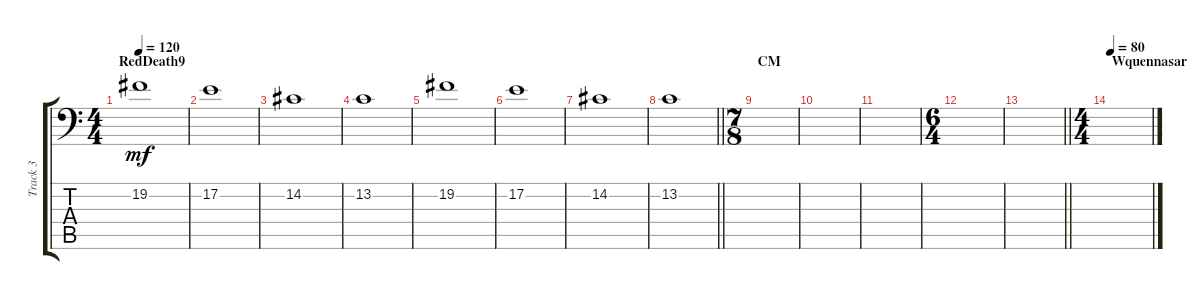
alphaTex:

\track ("Track 3" "Track 3") {instrument stringensemble2}
\staff {score tabs}
\tuning (E3 B2 G2 D2 A1 E1) {hide}
\ts (4 4)
\section ("" "RedDeath9")
\tempo 120
\clef f4
\ks c
19.2.1{dy mf} |
17.2.1 |
14.2.1 |
13.2.1 |
19.2.1 |
17.2.1 |
14.2.1 |
\barLineRight lightlight
13.2.1 |
\ts (7 8)
\section ("" "CM")
|
|
|
\ts (6 4)
|
\barLineRight lightlight
|
\ts (4 4)
\section ("" "Wquennasar")
\tempo 80
